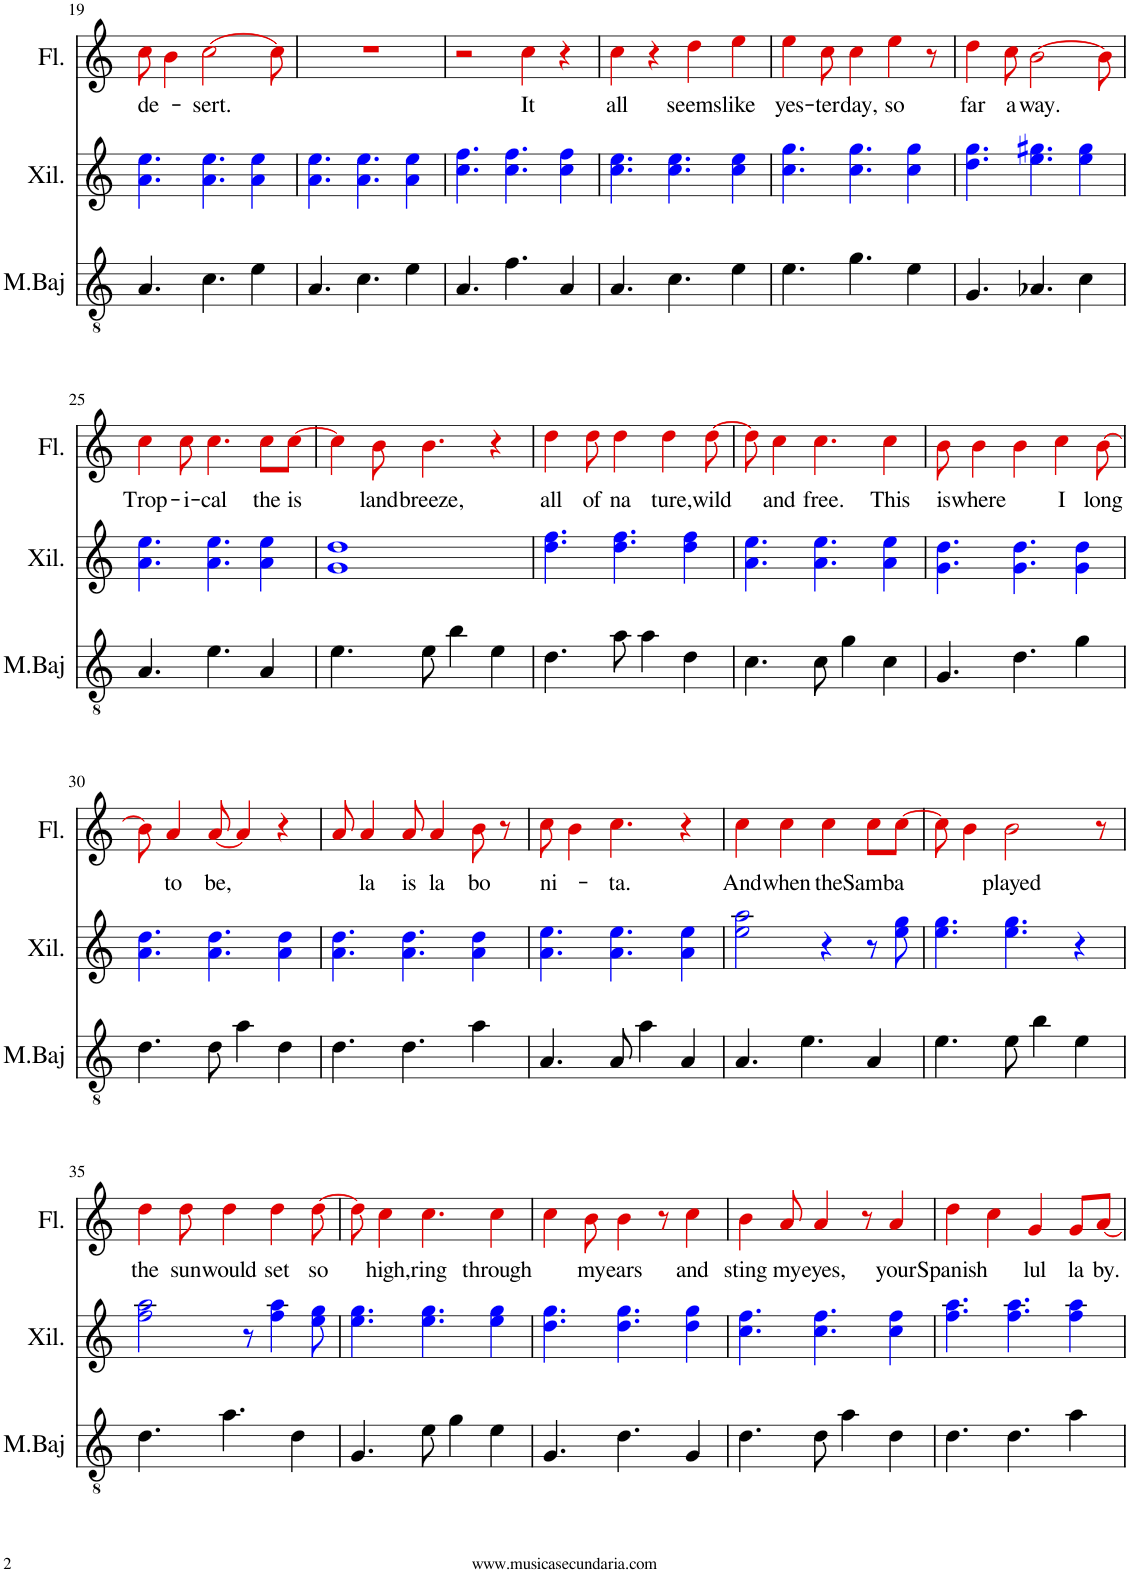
**kern	**kern	**kern	**text
*part3	*part2	*part1	*part1
*staff3	*staff2	*staff1	*staff1
*I"Met Bajo	*I"Xilófono	*I"Flauta	*
*I'M.Baj	*I'Xil.	*I'Fl.	*
!!LO:PB:g=z
*clefGv2	*clefG2	*clefG2	*
*	*Trd-7c-12	*	*
*k[]	*k[]	*k[]	*
*M4/4	*M4/4	*M4/4	*
=19	=19	=19	=19
!	!	!	!LO:LY:b
4.A/	4.ai\ 4.eei\	8ccj\	de-
.	.	4bj\	.
!	!	!	!LO:LY:b
4.c\	4.ai\ 4.eei\	[2ccj\	sert.
4e\	4ai\ 4eei\	.	.
.	.	8ccj\]	.
=20	=20	=20	=20
4.A/	4.ai\ 4.eei\	1r	.
4.c\	4.ai\ 4.eei\	.	.
4e\	4ai\ 4eei\	.	.
=21	=21	=21	=21
4.A/	4.cci\ 4.ffi\	2r	.
4.f\	4.cci\ 4.ffi\	.	.
!	!	!	!LO:LY:b
.	.	4ccj\	It
4A/	4cci\ 4ffi\	4r	.
=22	=22	=22	=22
!	!	!	!LO:LY:b
4.A/	4.cci\ 4.eei\	4ccj\	all
.	.	4r	.
4.c\	4.cci\ 4.eei\	.	.
!	!	!	!LO:LY:b
.	.	4ddj\	seems
!	!	!	!LO:LY:b
4e\	4cci\ 4eei\	4eej\	like
=23	=23	=23	=23
!	!	!	!LO:LY:b
4.e\	4.cci\ 4.ggi\	4eej\	yes-
!	!	!	!LO:LY:b
.	.	8ccj\	-ter
!	!	!	!LO:LY:b
4.g\	4.cci\ 4.ggi\	4ccj\	day,
!	!	!	!LO:LY:b
.	.	4eej\	so
4e\	4cci\ 4ggi\	.	.
.	.	8r	.
=24	=24	=24	=24
!	!	!	!LO:LY:b
4.G/	4.ddi\ 4.ggi\	4ddj\	far
!	!	!	!LO:LY:b
.	.	8ccj\	a
!	!	!	!LO:LY:b
4.A-X/	4.eei\ 4.gg#Xi\	[2bj\	way.
4c\	4eei\ 4gg#i\	.	.
.	.	8bj\]	.
!!LO:LB:g=z
=25	=25	=25	=25
!	!	!	!LO:LY:b
4.A/	4.ai\ 4.eei\	4ccj\	Trop-
!	!	!	!LO:LY:b
.	.	8ccj\	-i-
!	!	!	!LO:LY:b
4.e\	4.ai\ 4.eei\	4.ccj\	-cal
!	!	!	!LO:LY:b
4A/	4ai\ 4eei\	8ccj\L	the
!	!	!	!LO:LY:b
.	.	[8ccj\J	is
=26	=26	=26	=26
4.e\	1gi 1ddi	4ccj\]	.
!	!	!	!LO:LY:b
.	.	8bj\	land
!	!	!	!LO:LY:b
8e\	.	4.bj\	breeze,
4b\	.	.	.
4e\	.	4r	.
=27	=27	=27	=27
!	!	!	!LO:LY:b
4.d\	4.ddi\ 4.ffi\	4ddj\	all
!	!	!	!LO:LY:b
.	.	8ddj\	of
!	!	!	!LO:LY:b
8a\	4.ddi\ 4.ffi\	4ddj\	na
4a\	.	.	.
!	!	!	!LO:LY:b
.	.	4ddj\	ture,
4d\	4ddi\ 4ffi\	.	.
!	!	!	!LO:LY:b
.	.	[8ddj\	wild
=28	=28	=28	=28
4.c\	4.ai\ 4.eei\	8ddj\]	.
!	!	!	!LO:LY:b
.	.	4ccj\	and
!	!	!	!LO:LY:b
8c\	4.ai\ 4.eei\	4.ccj\	free.
4g\	.	.	.
!	!	!	!LO:LY:b
4c\	4ai\ 4eei\	4ccj\	This
=29	=29	=29	=29
!	!	!	!LO:LY:b
4.G/	4.gi\ 4.ddi\	8bj\	is
!	!	!	!LO:LY:b
.	.	4bj\	where
4.d\	4.gi\ 4.ddi\	4bj\	.
!	!	!	!LO:LY:b
.	.	4ccj\	I
4g\	4gi\ 4ddi\	.	.
!	!	!	!LO:LY:b
.	.	[8bj\	long
!!LO:LB:g=z
=30	=30	=30	=30
4.d\	4.ai\ 4.ddi\	8bj\]	.
!	!	!	!LO:LY:b
.	.	4aj/	to
!	!	!	!LO:LY:b
8d\	4.ai\ 4.ddi\	[8aj/	be,
4a\	.	4aj/]	.
4d\	4ai\ 4ddi\	4r	.
=31	=31	=31	=31
4.d\	4.ai\ 4.ddi\	8aj/	.
!	!	!	!LO:LY:b
.	.	4aj/	la
!	!	!	!LO:LY:b
4.d\	4.ai\ 4.ddi\	8aj/	is
!	!	!	!LO:LY:b
.	.	4aj/	la
!	!	!	!LO:LY:b
4a\	4ai\ 4ddi\	8bj\	bo
.	.	8r	.
=32	=32	=32	=32
!	!	!	!LO:LY:b
4.A/	4.ai\ 4.eei\	8ccj\	ni-
.	.	4bj\	.
!	!	!	!LO:LY:b
8A/	4.ai\ 4.eei\	4.ccj\	ta.
4a\	.	.	.
4A/	4ai\ 4eei\	4r	.
=33	=33	=33	=33
!	!	!	!LO:LY:b
4.A/	2eei\ 2aai\	4ccj\	And
!	!	!	!LO:LY:b
.	.	4ccj\	when
4.e\	.	.	.
!	!	!	!LO:LY:b
.	4r	4ccj\	the
!	!	!	!LO:LY:b
4A/	8r	8ccj\L	Samba
.	8eei\ 8ggi\	[8ccj\J	.
=34	=34	=34	=34
4.e\	4.eei\ 4.ggi\	8ccj\]	.
.	.	4bj\	.
!	!	!	!LO:LY:b
8e\	4.eei\ 4.ggi\	2bj\	played
4b\	.	.	.
4e\	4r	.	.
.	.	8r	.
!!LO:LB:g=z
=35	=35	=35	=35
!	!	!	!LO:LY:b
4.d\	2ffi\ 2aai\	4ddj\	the
!	!	!	!LO:LY:b
.	.	8ddj\	sun
!	!	!	!LO:LY:b
4.a\	.	4ddj\	would
.	8r	.	.
!	!	!	!LO:LY:b
.	4ffi\ 4aai\	4ddj\	set
4d\	.	.	.
!	!	!	!LO:LY:b
.	8eei\ 8ggi\	[8ddj\	so
=36	=36	=36	=36
4.G/	4.eei\ 4.ggi\	8ddj\]	.
!	!	!	!LO:LY:b
.	.	4ccj\	high,
!	!	!	!LO:LY:b
8e\	4.eei\ 4.ggi\	4.ccj\	ring
4g\	.	.	.
!	!	!	!LO:LY:b
4e\	4eei\ 4ggi\	4ccj\	through
=37	=37	=37	=37
4.G/	4.ddi\ 4.ggi\	4ccj\	.
!	!	!	!LO:LY:b
.	.	8bj\	my
!	!	!	!LO:LY:b
4.d\	4.ddi\ 4.ggi\	4bj\	ears
.	.	8r	.
!	!	!	!LO:LY:b
4G/	4ddi\ 4ggi\	4ccj\	and
=38	=38	=38	=38
!	!	!	!LO:LY:b
4.d\	4.cci\ 4.ffi\	4bj\	sting
!	!	!	!LO:LY:b
.	.	8aj/	my
!	!	!	!LO:LY:b
8d\	4.cci\ 4.ffi\	4aj/	eyes,
4a\	.	.	.
.	.	8r	.
!	!	!	!LO:LY:b
4d\	4cci\ 4ffi\	4aj/	your
=39	=39	=39	=39
!	!	!	!LO:LY:b
4.d\	4.ffi\ 4.aai\	4ddj\	Spanish
.	.	4ccj\	.
4.d\	4.ffi\ 4.aai\	.	.
!	!	!	!LO:LY:b
.	.	4gj/	lul
!	!	!	!LO:LY:b
4a\	4ffi\ 4aai\	8gj/L	la
!	!	!	!LO:LY:b
.	.	[8aj/J	by.
=	=	=	=
*-	*-	*-	*-
